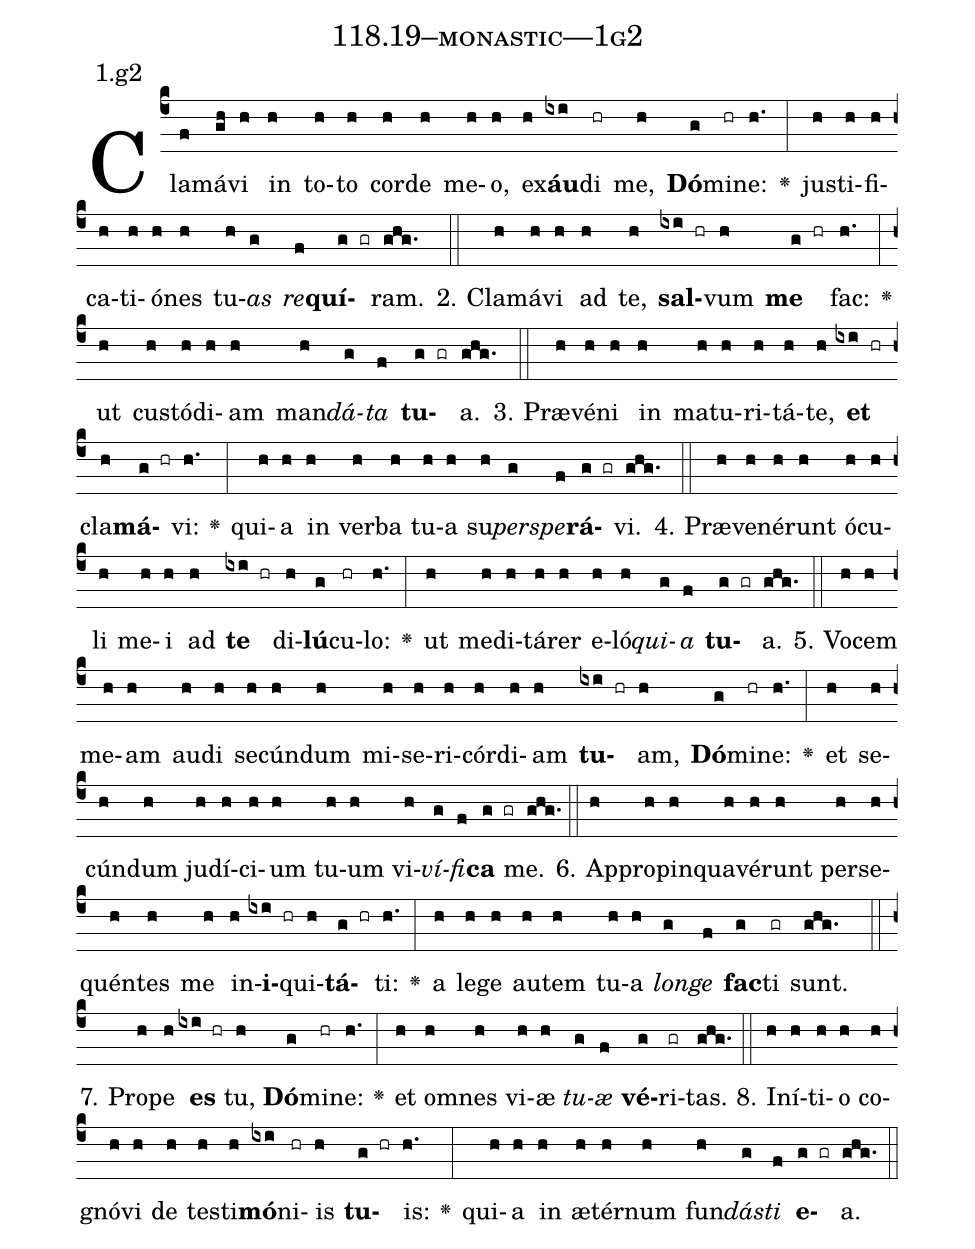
name: 118.19--monastic---1g2;
annotation: 1.g2;
%%
(c4)Cla(f)má(gh)vi(h) in(h) to(h)to(h) cor(h)de(h) me(h)o,(h) ex(h)<b>áu</b>(ixi)di(hr) me,(h) <b>Dó</b>(g)mi(hr)ne:(h.) <v>\greheightstar</v>(:) jus(h)ti(h)fi(h)ca(h)ti(h)ó(h)nes(h) tu(h)<i>as</i>(g) <i>re</i>(f)<b>quí</b>(g gr)ram.(ghg.) (::)
2. Cla(h)má(h)vi(h) ad(h) te,(h) <b>sal</b>(ixi hr)vum(h) <b>me</b>(g hr) fac:(h.) <v>\greheightstar</v>(:) ut(h) cus(h)tó(h)di(h)am(h) man(h)<i>dá</i>(g)<i>ta</i>(f) <b>tu</b>(g gr)a.(ghg.) (::)
3. Præ(h)vé(h)ni(h) in(h) ma(h)tu(h)ri(h)tá(h)te,(h) <b>et</b>(ixi hr) cla(h)<b>má</b>(g hr)vi:(h.) <v>\greheightstar</v>(:) qui(h)a(h) in(h) ver(h)ba(h) tu(h)a(h) su(h)<i>per</i>(g)<i>spe</i>(f)<b>rá</b>(g gr)vi.(ghg.) (::)
4. Præ(h)ve(h)né(h)runt(h) ó(h)cu(h)li(h) me(h)i(h) ad(h) <b>te</b>(ixi hr) di(h)<b>lú</b>(g)cu(hr)lo:(h.) <v>\greheightstar</v>(:) ut(h) me(h)di(h)tá(h)rer(h) e(h)ló(h)<i>qui</i>(g)<i>a</i>(f) <b>tu</b>(g gr)a.(ghg.) (::)
5. Vo(h)cem(h) me(h)am(h) au(h)di(h) se(h)cún(h)dum(h) mi(h)se(h)ri(h)cór(h)di(h)am(h) <b>tu</b>(ixi hr)am,(h) <b>Dó</b>(g)mi(hr)ne:(h.) <v>\greheightstar</v>(:) et(h) se(h)cún(h)dum(h) ju(h)dí(h)ci(h)um(h) tu(h)um(h) vi(h)<i>ví</i>(g)<i>fi</i>(f)<b>ca</b>(g gr) me.(ghg.) (::)
6. Ap(h)pro(h)pin(h)qua(h)vé(h)runt(h) per(h)se(h)quén(h)tes(h) me(h) in(h)<b>i</b>(ixi hr)qui(h)<b>tá</b>(g hr)ti:(h.) <v>\greheightstar</v>(:) a(h) le(h)ge(h) au(h)tem(h) tu(h)a(h) <i>lon</i>(g)<i>ge</i>(f) <b>fac</b>(g)ti(gr) sunt.(ghg.) (::)
7. Pro(h)pe(h) <b>es</b>(ixi hr) tu,(h) <b>Dó</b>(g)mi(hr)ne:(h.) <v>\greheightstar</v>(:) et(h) om(h)nes(h) vi(h)æ(h) <i>tu</i>(g)<i>æ</i>(f) <b>vé</b>(g)ri(gr)tas.(ghg.) (::)
8. In(h)í(h)ti(h)o(h) co(h)gnó(h)vi(h) de(h) tes(h)ti(h)<b>mó</b>(ixi)ni(hr)is(h) <b>tu</b>(g hr)is:(h.) <v>\greheightstar</v>(:) qui(h)a(h) in(h) æ(h)tér(h)num(h) fun(h)<i>dás</i>(g)<i>ti</i>(f) <b>e</b>(g gr)a.(ghg.) (::)
